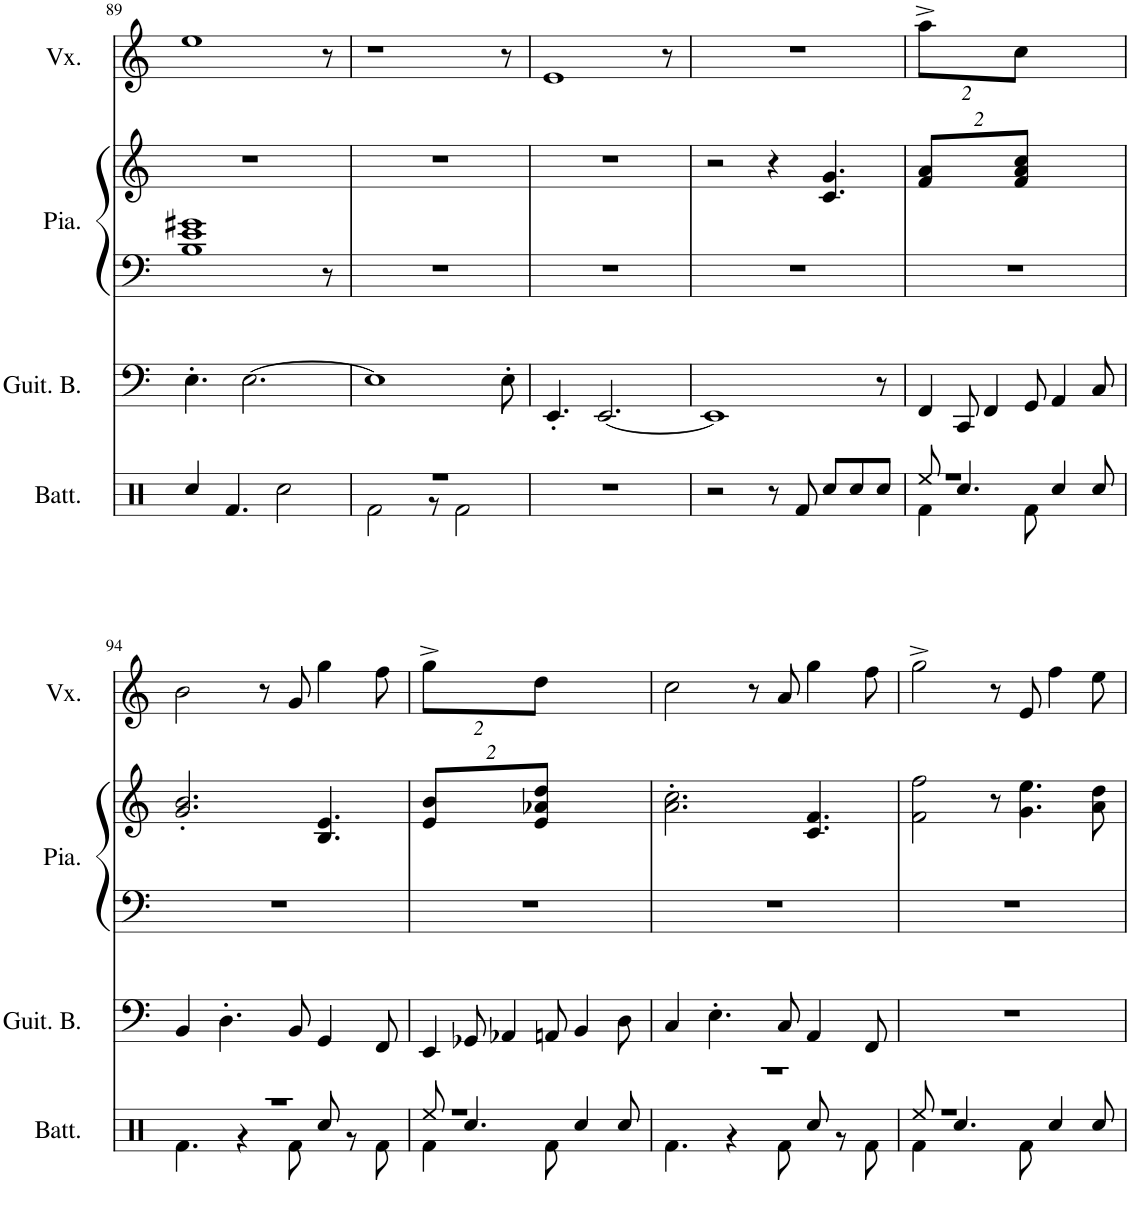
**kern	**kern	**kern	**kern	**kern
*part4	*part3	*part2	*part2	*part1
*staff5	*staff4	*staff3	*staff2	*staff1
*I"Batterie	*I"Guitare basse	*I"Piano	*	*I"Voix
*I'Batt.	*I'Guit. B.	*I'Pia.	*	*I'Vx.
!!LO:PB:g=z
*clefX	*clefF4	*clefF4	*clefG2	*clefG2
*	*Trd7c12	*	*	*
*k[]	*k[]	*k[]	*k[]	*k[]
*M9/8	*M9/8	*M9/8	*M9/8	*M9/8
=89	=89	=89	=89	=89
4Rcc/	4.E'\	1B 1e 1g#X	8%9r	1ee
4.Rf/	.	.	.	.
.	[2.E\	.	.	.
2Rcc\	.	.	.	.
.	.	8r	.	8r
=90	=90	=90	=90	=90
*^	*	*	*	*
8%9r	2Rf\	1E]	8%9r	8%9r	1r
.	8r	.	.	.	.
.	2Rf\	.	.	.	.
.	.	8E'\	.	.	8r
*v	*v	*	*	*	*
=91	=91	=91	=91	=91
8%9r	4.EE'/	8%9r	8%9r	1e
.	[2.EE/	.	.	.
.	.	.	.	8r
=92	=92	=92	=92	=92
2r	1EE]	8%9r	2r	8%9r
8r	.	.	4r	.
8Rf/	.	.	.	.
8Rcc/L	.	.	4.c/ 4.g/	.
8Rcc/	.	.	.	.
8Rcc/J	8r	.	.	.
=93	=93	=93	=93	=93
*^	*	*	*	*
*	*	*	*	*Xbrackettup	*Xbrackettup
8Ree/	4Rf\	4FF/	8%9r	16%9f/ 16%9a/L	16%9aa^\L
1r	.	.	.	.	.
.	4.Rcc/	8CC/	.	.	.
.	.	4FF/	.	.	.
.	.	.	.	16%9f/ 16%9a/ 16%9cc/J	16%9cc\J
.	8Rf\	8GG/	.	.	.
.	4Rcc/	4AA/	.	.	.
.	8Rcc/	8C/	.	.	.
!!LO:LB:g=z
=94	=94	=94	=94	=94	=94
8%9r	4.Rf\	4BB/	8%9r	2.g/' 2.b/'	2b\
.	.	4.D'\	.	.	.
.	4r	.	.	.	.
.	.	.	.	.	8r
.	8Rf\	8BB/	.	.	8g/
.	8Rcc/	4GG/	.	4.B/ 4.e/	4gg\
.	8r	.	.	.	.
.	8Rf\	8FF/	.	.	8ff\
=95	=95	=95	=95	=95	=95
8Ree/	4Rf\	4EE/	8%9r	16%9e/ 16%9b/L	16%9gg^\L
1r	.	.	.	.	.
.	4.Rcc/	8GG-X/	.	.	.
.	.	4AA-X/	.	.	.
.	.	.	.	16%9e/ 16%9a-X/ 16%9dd/J	16%9dd\J
.	8Rf\	8AAn/	.	.	.
.	4Rcc/	4BB/	.	.	.
.	8Rcc/	8D\	.	.	.
=96	=96	=96	=96	=96	=96
8%9r	4.Rf\	4C/	8%9r	2.a\' 2.cc\'	2cc\
.	.	4.E'\	.	.	.
.	4r	.	.	.	.
.	.	.	.	.	8r
.	8Rf\	8C/	.	.	8a/
.	8Rcc/	4AA/	.	4.c/ 4.f/	4gg\
.	8r	.	.	.	.
.	8Rf\	8FF/	.	.	8ff\
=97	=97	=97	=97	=97	=97
8Ree/	4Rf\	8%9r	8%9r	2f\ 2ff\	2gg^\
1r	.	.	.	.	.
.	4.Rcc/	.	.	.	.
.	.	.	.	8r	8r
.	8Rf\	.	.	4.g\ 4.ee\	8e/
.	4Rcc/	.	.	.	4ff\
.	8Rcc/	.	.	8a\ 8dd\	8ee\
*v	*v	*	*	*	*
=	=	=	=	=
*-	*-	*-	*-	*-
